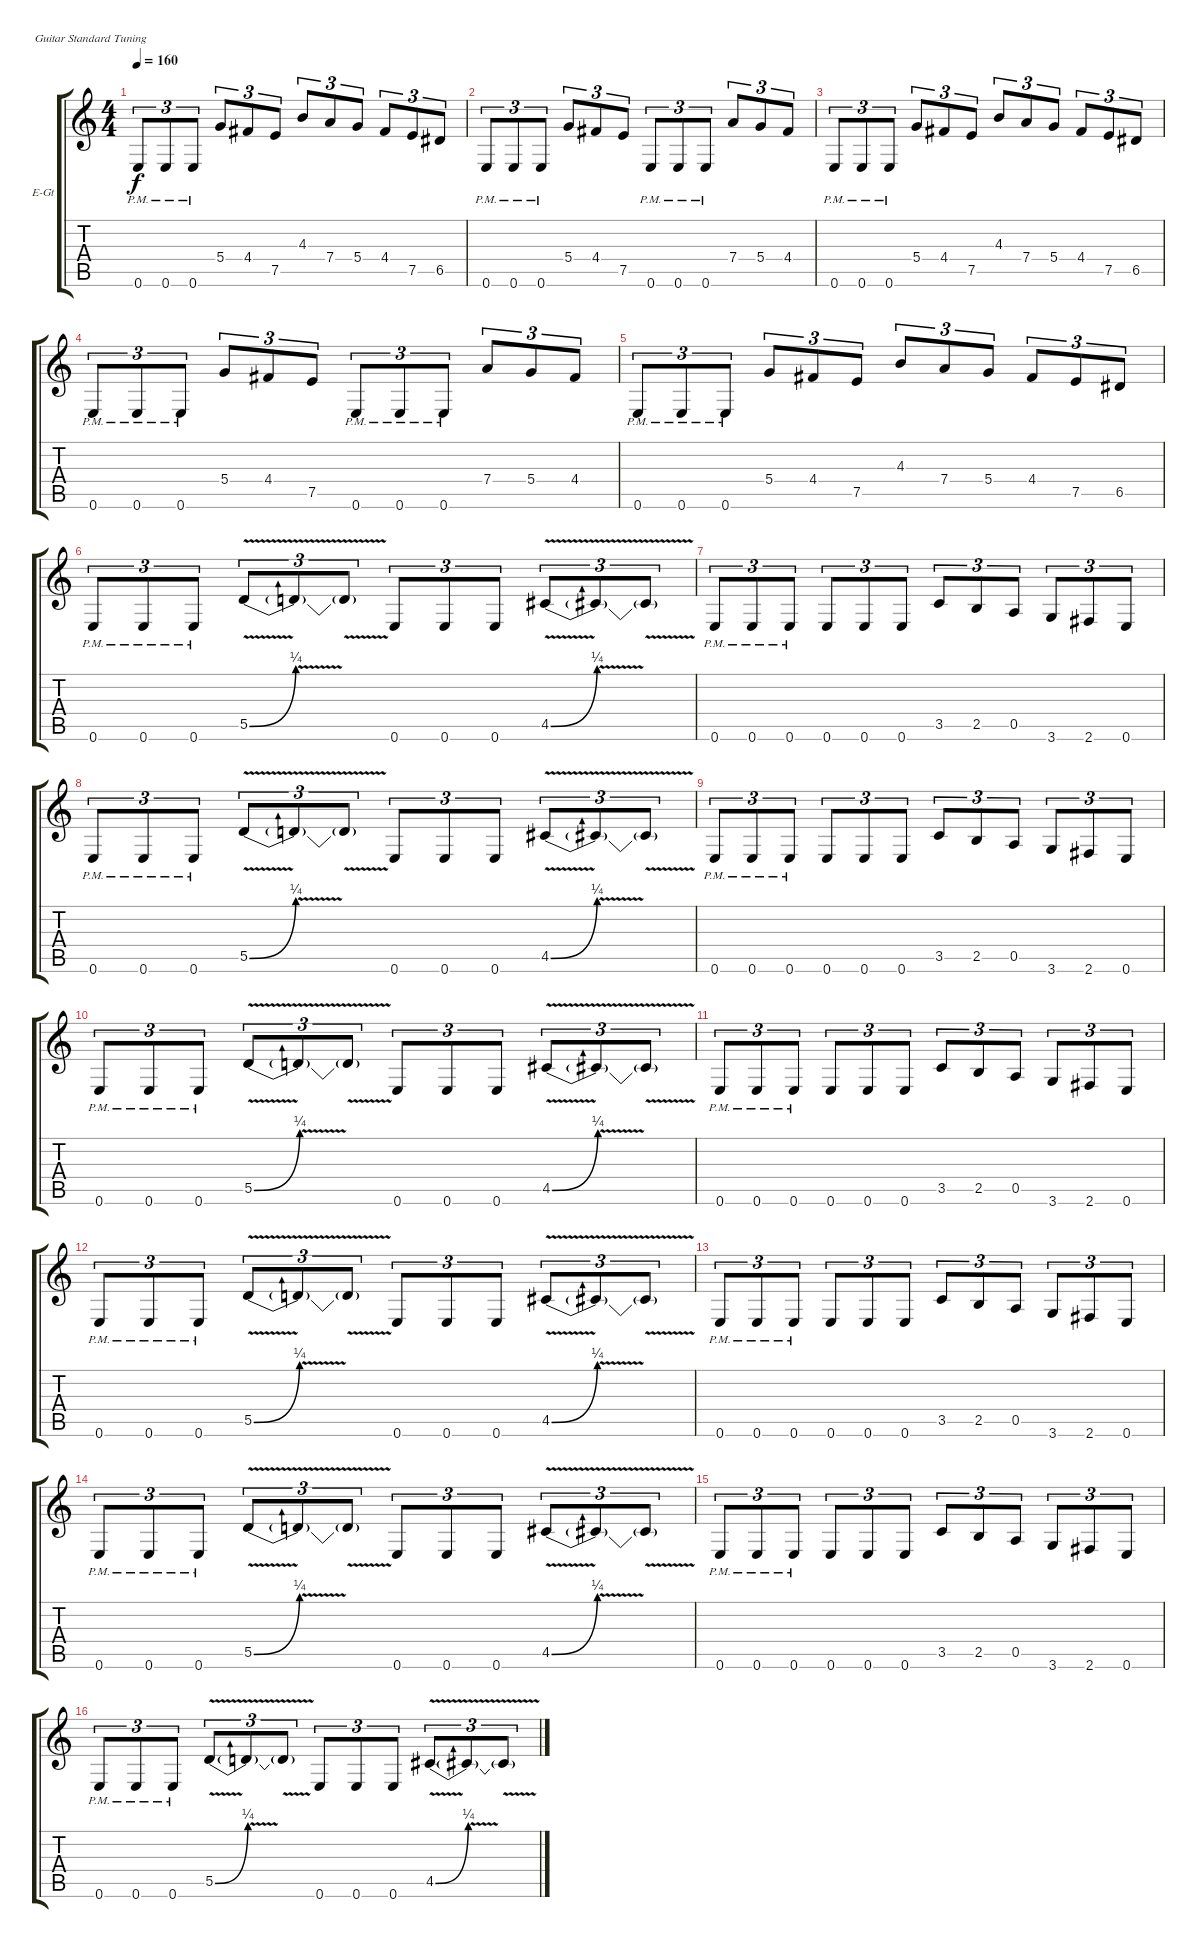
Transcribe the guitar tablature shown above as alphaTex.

\defaultSystemsLayout 4
\bracketExtendMode groupsimilarinstruments
\firstSystemTrackNameOrientation horizontal
\otherSystemsTrackNameOrientation horizontal
\track ("Lead Guitar" "E-Gt") {instrument distortionguitar}
\staff {score tabs}
\tuning (E4 B3 G3 D3 A2 E2)
\ts (4 4)
\tempo 160
\clef g2
\ks c
0.6{pm}.8{tu (3 2) dy f} 0.6{pm}.8{tu (3 2)} 0.6{pm}.8{tu (3 2)} 5.4.8{tu (3 2)} 4.4.8{tu (3 2)} 7.5.8{tu (3 2)} 4.3.8{tu (3 2)} 7.4.8{tu (3 2)} 5.4.8{tu (3 2)} 4.4.8{tu (3 2)} 7.5.8{tu (3 2)} 6.5.8{tu (3 2)} |
0.6{pm}.8{tu (3 2)} 0.6{pm}.8{tu (3 2)} 0.6{pm}.8{tu (3 2)} 5.4.8{tu (3 2)} 4.4.8{tu (3 2)} 7.5.8{tu (3 2)} 0.6{pm}.8{tu (3 2)} 0.6{pm}.8{tu (3 2)} 0.6{pm}.8{tu (3 2)} 7.4.8{tu (3 2)} 5.4.8{tu (3 2)} 4.4.8{tu (3 2)} |
0.6{pm}.8{tu (3 2)} 0.6{pm}.8{tu (3 2)} 0.6{pm}.8{tu (3 2)} 5.4.8{tu (3 2)} 4.4.8{tu (3 2)} 7.5.8{tu (3 2)} 4.3.8{tu (3 2)} 7.4.8{tu (3 2)} 5.4.8{tu (3 2)} 4.4.8{tu (3 2)} 7.5.8{tu (3 2)} 6.5.8{tu (3 2)} |
0.6{pm}.8{tu (3 2)} 0.6{pm}.8{tu (3 2)} 0.6{pm}.8{tu (3 2)} 5.4.8{tu (3 2)} 4.4.8{tu (3 2)} 7.5.8{tu (3 2)} 0.6{pm}.8{tu (3 2)} 0.6{pm}.8{tu (3 2)} 0.6{pm}.8{tu (3 2)} 7.4.8{tu (3 2)} 5.4.8{tu (3 2)} 4.4.8{tu (3 2)} |
0.6{pm}.8{tu (3 2)} 0.6{pm}.8{tu (3 2)} 0.6{pm}.8{tu (3 2)} 5.4.8{tu (3 2)} 4.4.8{tu (3 2)} 7.5.8{tu (3 2)} 4.3.8{tu (3 2)} 7.4.8{tu (3 2)} 5.4.8{tu (3 2)} 4.4.8{tu (3 2)} 7.5.8{tu (3 2)} 6.5.8{tu (3 2)} |
0.6{pm}.8{tu (3 2)} 0.6{pm}.8{tu (3 2)} 0.6{pm}.8{tu (3 2)} 5.5{be (bend 0.6 0 5.3999999999999995 1) v}.8{tu (3 2)} 5.5{v t}.8{tu (3 2)} 5.5{v t}.8{tu (3 2)} 0.6.8{tu (3 2)} 0.6.8{tu (3 2)} 0.6.8{tu (3 2)} 4.5{be (bend 0.6 0 5.3999999999999995 1) v}.8{tu (3 2)} 4.5{v t}.8{tu (3 2)} 4.5{v t}.8{tu (3 2)} |
0.6{pm}.8{tu (3 2)} 0.6{pm}.8{tu (3 2)} 0.6{pm}.8{tu (3 2)} 0.6.8{tu (3 2)} 0.6.8{tu (3 2)} 0.6.8{tu (3 2)} 3.5.8{tu (3 2)} 2.5.8{tu (3 2)} 0.5.8{tu (3 2)} 3.6.8{tu (3 2)} 2.6.8{tu (3 2)} 0.6.8{tu (3 2)} |
0.6{pm}.8{tu (3 2)} 0.6{pm}.8{tu (3 2)} 0.6{pm}.8{tu (3 2)} 5.5{be (bend 0.6 0 5.3999999999999995 1) v}.8{tu (3 2)} 5.5{v t}.8{tu (3 2)} 5.5{v t}.8{tu (3 2)} 0.6.8{tu (3 2)} 0.6.8{tu (3 2)} 0.6.8{tu (3 2)} 4.5{be (bend 0.6 0 5.3999999999999995 1) v}.8{tu (3 2)} 4.5{v t}.8{tu (3 2)} 4.5{v t}.8{tu (3 2)} |
0.6{pm}.8{tu (3 2)} 0.6{pm}.8{tu (3 2)} 0.6{pm}.8{tu (3 2)} 0.6.8{tu (3 2)} 0.6.8{tu (3 2)} 0.6.8{tu (3 2)} 3.5.8{tu (3 2)} 2.5.8{tu (3 2)} 0.5.8{tu (3 2)} 3.6.8{tu (3 2)} 2.6.8{tu (3 2)} 0.6.8{tu (3 2)} |
0.6{pm}.8{tu (3 2)} 0.6{pm}.8{tu (3 2)} 0.6{pm}.8{tu (3 2)} 5.5{be (bend 0.6 0 5.3999999999999995 1) v}.8{tu (3 2)} 5.5{v t}.8{tu (3 2)} 5.5{v t}.8{tu (3 2)} 0.6.8{tu (3 2)} 0.6.8{tu (3 2)} 0.6.8{tu (3 2)} 4.5{be (bend 0.6 0 5.3999999999999995 1) v}.8{tu (3 2)} 4.5{v t}.8{tu (3 2)} 4.5{v t}.8{tu (3 2)} |
0.6{pm}.8{tu (3 2)} 0.6{pm}.8{tu (3 2)} 0.6{pm}.8{tu (3 2)} 0.6.8{tu (3 2)} 0.6.8{tu (3 2)} 0.6.8{tu (3 2)} 3.5.8{tu (3 2)} 2.5.8{tu (3 2)} 0.5.8{tu (3 2)} 3.6.8{tu (3 2)} 2.6.8{tu (3 2)} 0.6.8{tu (3 2)} |
0.6{pm}.8{tu (3 2)} 0.6{pm}.8{tu (3 2)} 0.6{pm}.8{tu (3 2)} 5.5{be (bend 0.6 0 5.3999999999999995 1) v}.8{tu (3 2)} 5.5{v t}.8{tu (3 2)} 5.5{v t}.8{tu (3 2)} 0.6.8{tu (3 2)} 0.6.8{tu (3 2)} 0.6.8{tu (3 2)} 4.5{be (bend 0.6 0 5.3999999999999995 1) v}.8{tu (3 2)} 4.5{v t}.8{tu (3 2)} 4.5{v t}.8{tu (3 2)} |
0.6{pm}.8{tu (3 2)} 0.6{pm}.8{tu (3 2)} 0.6{pm}.8{tu (3 2)} 0.6.8{tu (3 2)} 0.6.8{tu (3 2)} 0.6.8{tu (3 2)} 3.5.8{tu (3 2)} 2.5.8{tu (3 2)} 0.5.8{tu (3 2)} 3.6.8{tu (3 2)} 2.6.8{tu (3 2)} 0.6.8{tu (3 2)} |
0.6{pm}.8{tu (3 2)} 0.6{pm}.8{tu (3 2)} 0.6{pm}.8{tu (3 2)} 5.5{be (bend 0.6 0 5.3999999999999995 1) v}.8{tu (3 2)} 5.5{v t}.8{tu (3 2)} 5.5{v t}.8{tu (3 2)} 0.6.8{tu (3 2)} 0.6.8{tu (3 2)} 0.6.8{tu (3 2)} 4.5{be (bend 0.6 0 5.3999999999999995 1) v}.8{tu (3 2)} 4.5{v t}.8{tu (3 2)} 4.5{v t}.8{tu (3 2)} |
0.6{pm}.8{tu (3 2)} 0.6{pm}.8{tu (3 2)} 0.6{pm}.8{tu (3 2)} 0.6.8{tu (3 2)} 0.6.8{tu (3 2)} 0.6.8{tu (3 2)} 3.5.8{tu (3 2)} 2.5.8{tu (3 2)} 0.5.8{tu (3 2)} 3.6.8{tu (3 2)} 2.6.8{tu (3 2)} 0.6.8{tu (3 2)} |
0.6{pm}.8{tu (3 2)} 0.6{pm}.8{tu (3 2)} 0.6{pm}.8{tu (3 2)} 5.5{be (bend 0.6 0 5.3999999999999995 1) v}.8{tu (3 2)} 5.5{v t}.8{tu (3 2)} 5.5{v t}.8{tu (3 2)} 0.6.8{tu (3 2)} 0.6.8{tu (3 2)} 0.6.8{tu (3 2)} 4.5{be (bend 0.6 0 5.3999999999999995 1) v}.8{tu (3 2)} 4.5{v t}.8{tu (3 2)} 4.5{v t}.8{tu (3 2)}
